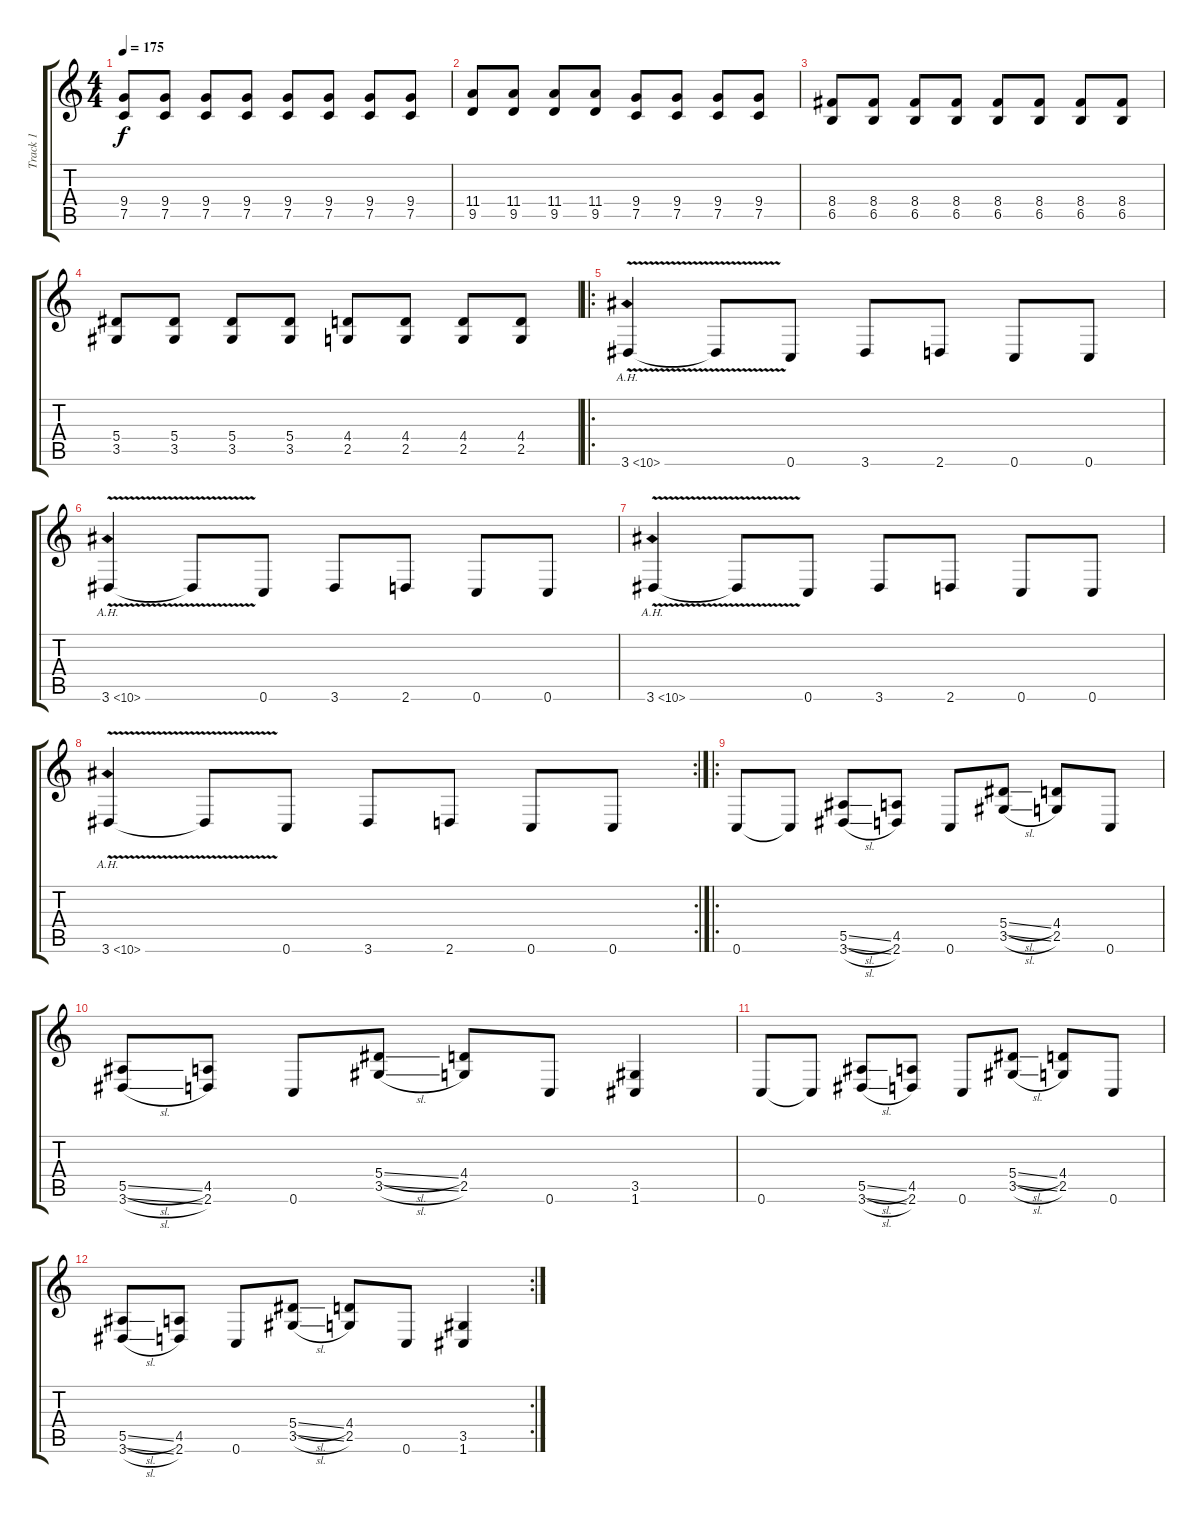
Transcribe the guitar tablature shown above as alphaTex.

\track ("Track 1" "Track 1") {instrument distortionguitar}
\staff {score tabs}
\tuning (C4 G3 Eb3 Bb2 F2 C2) {hide}
\ts (4 4)
\tempo 175
\clef g2
\ks c
(9.4 7.5).8{dy f} (9.4 7.5).8 (9.4 7.5).8 (9.4 7.5).8 (9.4 7.5).8 (9.4 7.5).8 (9.4 7.5).8 (9.4 7.5).8 |
(11.4 9.5).8 (11.4 9.5).8 (11.4 9.5).8 (11.4 9.5).8 (9.4 7.5).8 (9.4 7.5).8 (9.4 7.5).8 (9.4 7.5).8 |
(8.4 6.5).8 (8.4 6.5).8 (8.4 6.5).8 (8.4 6.5).8 (8.4 6.5).8 (8.4 6.5).8 (8.4 6.5).8 (8.4 6.5).8 |
(5.4 3.5).8 (5.4 3.5).8 (5.4 3.5).8 (5.4 3.5).8 (4.4 2.5).8 (4.4 2.5).8 (4.4 2.5).8 (4.4 2.5).8 |
\ro
3.6{ah 7 v}.4 3.6{t}.8 0.6.8 3.6.8 2.6.8 0.6.8 0.6.8 |
3.6{ah 7 v}.4 3.6{t}.8 0.6.8 3.6.8 2.6.8 0.6.8 0.6.8 |
3.6{ah 7 v}.4 3.6{t}.8 0.6.8 3.6.8 2.6.8 0.6.8 0.6.8 |
\rc 2
3.6{ah 7 v}.4 3.6{t}.8 0.6.8 3.6.8 2.6.8 0.6.8 0.6.8 |
\ro
0.6.8 0.6{t}.8 (5.5{sl} 3.6{sl}).8 (4.5 2.6).8 0.6.8 (5.4{sl} 3.5{sl}).8 (4.4 2.5).8 0.6.8 |
(5.5{sl} 3.6{sl}).8 (4.5 2.6).8 0.6.8 (5.4{sl} 3.5{sl}).8 (4.4 2.5).8 0.6.8 (3.5 1.6).4 |
0.6.8 0.6{t}.8 (5.5{sl} 3.6{sl}).8 (4.5 2.6).8 0.6.8 (5.4{sl} 3.5{sl}).8 (4.4 2.5).8 0.6.8 |
\rc 2
(5.5{sl} 3.6{sl}).8 (4.5 2.6).8 0.6.8 (5.4{sl} 3.5{sl}).8 (4.4 2.5).8 0.6.8 (3.5 1.6).4
